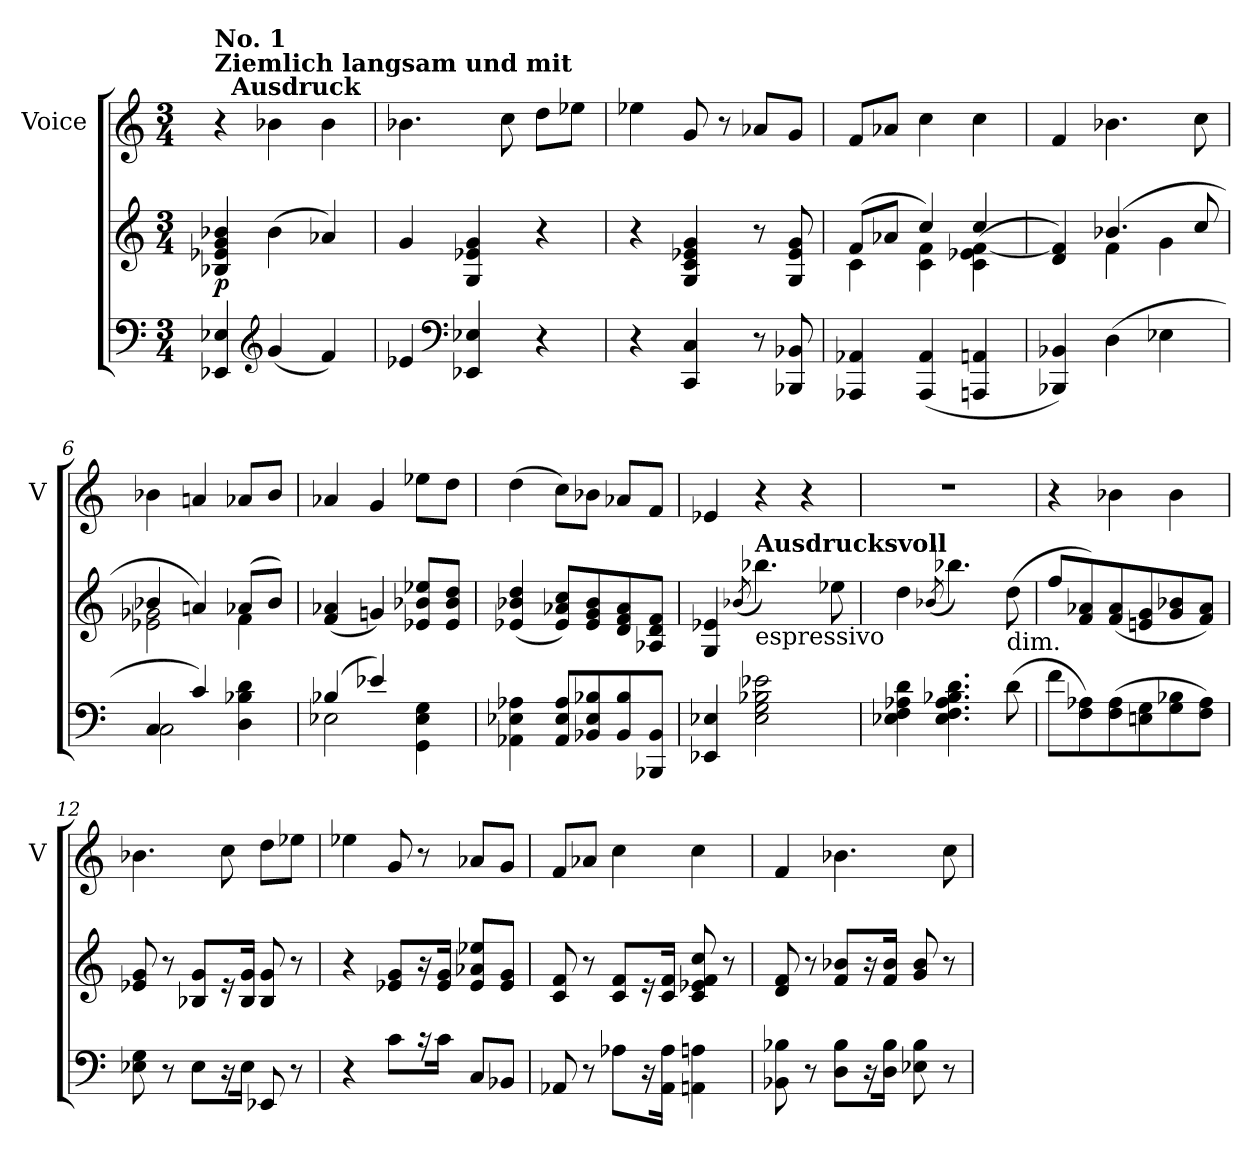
**kern	**kern	**dynam	**kern
*part2	*part2	*part2	*part1
*staff3	*staff2	*staff2/3	*staff1
*	*	*	*I"Voice
*	*	*	*I'V
*clefF4	*clefG2	*	*clefG2
*M3/4	*M3/4	*	*M3/4
=1	=1	=1	=1
!	!	!	!LO:TX:a:B:t=Ziemlich langsam und mit\n                           Ausdruck
!	!	!	!LO:TX:a:B:t=No. 1
!	!	!LO:DY:b	!
4EE-/ 4E-/	4B-/ 4e-/ 4g/ 4b-/	p	4r
*clefG2	*	*	*
(<4g/	(>4b-\	.	4b-\
4f/)	4a-/)	.	4b-\
=2	=2	=2	=2
4e-/	4g/	.	4.b-\
*clefF4	*	*	*
4EE-/ 4E-/	4G/ 4e-/ 4g/	.	.
.	.	.	8cc\
4r	4r	.	8dd\L
.	.	.	8ee-\J
=3	=3	=3	=3
4r	4r	.	4ee-\
4CC/ 4C/	4G/ 4c/ 4e-/ 4g/	.	8g/
.	.	.	8r
8r	8r	.	8a-/L
8BBB-/ 8BB-/	8G/ 8e-/ 8g/	.	8g/J
=4	=4	=4	=4
*	*^	*	*
4AAA-/ 4AA-/	(>8f/L	4c\	.	8f/L
.	8a-/J	.	.	8a-/J
(<4AAA-/ 4AA-/	4cc/)	4c\ 4f\	.	4cc\
4AAAn/ 4AAn/	4cc/	(<4c\ 4e-\ [4f\	.	4cc\
!!LO:LB:g=z
=5	=5	=5	=5	=5
(>4BBB-/ 4BB-/)	4ryy	(>4d/ 4f]/)	.	4f/
(>4D\	(>4.b-/	4f\	.	4.b-\
4E-\	.	4g\	.	.
.	8cc/	.	.	8cc\
=6	=6	=6	=6	=6
*^	*	*	*	*
4C/	2C\	4b-/	2e-\ 2g-\	.	4b-\
4c/)	.	4an/)	.	.	4an/
4ryy	4D\ 4B-\ 4d\	(>8a-/L	4f\	.	8a-/L
.	.	8b-/J)	.	.	8b-/J
*	*	*v	*v	*	*
=7	=7	=7	=7	=7
(>4B-/	2E-\	(<4f/ 4a-/	.	4a-/
4e-/)	.	4gn/)	.	4g/
4ryy	4GG\ 4E-\ 4G\	8e-/ 8b-/ 8ee-/L	.	8ee-\L
.	.	8e-/ 8b-/ 8dd/J	.	8dd\J
*v	*v	*	*	*
=8	=8	=8	=8
4AA-\ 4E-\ 4A-\	(>4e-/ 4b-/ 4dd/	.	(>4dd\
8AA-/ 8E-/ 8A-/L	8e-/ 8a-/ 8cc/L)	.	8cc\L)
8BB-/ 8E-/ 8B-/	8e-/ 8g/ 8b-/	.	8b-\J
8BB-/ 8B-/	8d/ 8f/ 8a-/	.	8a-/L
8BBB-/ 8BB-/J	8A-/ 8d/ 8f/J	.	8f/J
=9	=9	=9	=9
4EE-/ 4E-/	4G/ 4e-/	.	4e-/
.	(>8qb-/	.	.
!	!LO:TX:a:B:t=Ausdrucksvoll	!	!
!	!LO:TX:b:t=espressivo	!	!
2E-\ 2G\ 2B-\ 2e-\	4.bb-\)	.	4r
.	.	.	4r
.	8ee-\	.	.
=10	=10	=10	=10
4E-\ 4F\ 4A-\ 4d\	4dd\	.	2.r
.	(>8qb-/	.	.
4.E-\ 4.F\ 4.A-\ 4.B-\ 4.d\	4.bb-\)	.	.
!	!LO:TX:b:t=dim.	!	!
(>8d\	(>8dd\	.	.
!!LO:LB:g=z
=11	=11	=11	=11
8f\L	8ff/L	.	4r
(>8F\ 8A-\)	(>8f/ 8a-/)	.	.
(>8F\ 8A-\	(<8f/ 8a-/	.	4b-\
8En\ 8G\	8en/ 8g/	.	.
8G\ 8B-\	8g/ 8b-/	.	4b-\
8F\ 8A-\J)	8f/ 8a-/J)	.	.
=12	=12	=12	=12
8E-\ 8G\	8e-/ 8g/	.	4.b-\
8r	8r	.	.
8E-\L	8B-/ 8g/L	.	.
16r	16r	.	8cc\
16E-\Jk	16B-/ 16g/Jk	.	.
8EE-/	8B-/ 8g/	.	8dd\L
8r	8r	.	8ee-\J
=13	=13	=13	=13
4r	4r	.	4ee-\
8c\L	8e-/ 8g/L	.	8g/
16r	16r	.	8r
16c\Jk	16e-/ 16g/Jk	.	.
8C/L	8e-/ 8a-/ 8ee-/L	.	8a-/L
8BB-/J	8e-/ 8g/J	.	8g/J
=14	=14	=14	=14
8AA-/	8c/ 8f/	.	8f/L
8r	8r	.	8a-/J
8A-\L	8c/ 8f/L	.	4cc\
16r	16r	.	.
16AA-\ 16A-\Jk	16c/ 16f/Jk	.	.
4AAn\ 4An\	8c/ 8e-/ 8f/ 8cc/	.	4cc\
.	8r	.	.
=15	=15	=15	=15
8BB-\ 8B-\	8d/ 8f/	.	4f/
8r	8r	.	.
8D\ 8B-\L	8f/ 8b-/L	.	4.b-\
16r	16r	.	.
16D\ 16B-\Jk	16f/ 16b-/Jk	.	.
8E-\ 8B-\	8g/ 8b-/	.	.
8r	8r	.	8cc\
=	=	=	=
*-	*-	*-	*-
